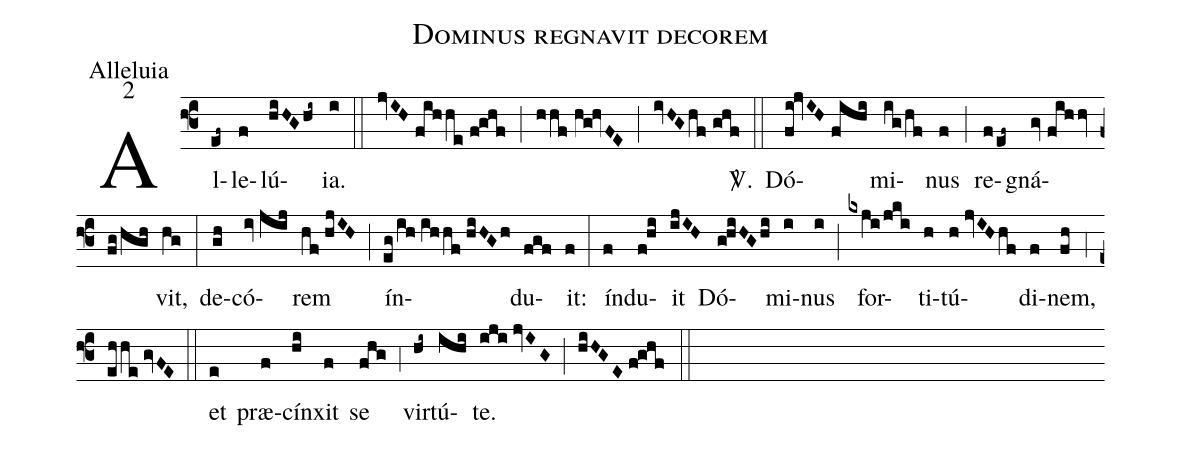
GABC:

name:Dominus regnavit decorem;
office-part:Alleluia;
mode:2;
%%
(f3) Al(ef~)le(f)lú(hiHGhi~)ia.(i) (::) (jvIH//fihhe//f!ghf) (;) (hhf//hg!hvFE) (;) (ivHG/hf//ghf) <sp>V/</sp>.(::) Dó(fi!jvIH//fihi)mi(ig/hf)nus(f) (;) re(f/ef~)gná(gv//fihhv//fg/hgh)vit,(hg) (:) de(gh)có(iv//jij)rem(hf//hjIH) (;) ín(eg/ih//ihhf//hiHGh)du(fgf)it:(f) (:) ín(f)du(f!hi)it(ijIH) Dó(g!hiHG/hi)mi(i)nus(i) (;) for(kxji/jki)ti(h)tú(h//jvIH/hf)di(f)nem,(fh) (;4) (ehhe//gvFE) (::) et(e) præ(f)cín(hi)xit(f) se(fhg) (;4) vir(hi~)tú(ihi)te.(iji//jvIG) (;) (hiHGE//f!ghf) (::)
